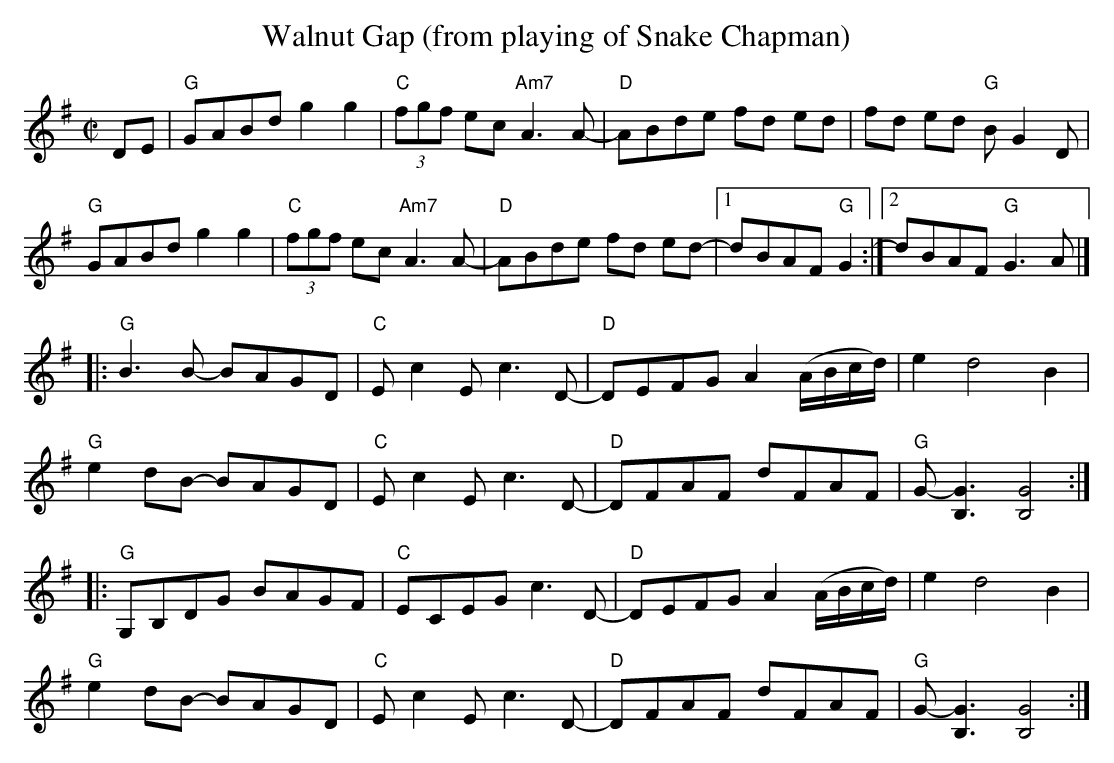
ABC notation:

X:1
T:Walnut Gap (from playing of Snake Chapman)
M:C|
L:1/8
K:G
DE|"G"GABd g2g2|"C"(3fgf ec"Am7"A3 A-|"D"ABde fd ed | fd ed "G"BG2D|
"G"GABd g2g2|"C"(3fgf ec"Am7"A3 A-|"D"ABde fd ed- |1 dBAF "G"G2:|[2 dBAF "G"G3 A|]
|:"G"B3 B- BAGD|"C"Ec2E c3 D-|"D"DEFG A2 (A/B/c/d/)|e2 d4 B2|
"G"e2 dB- BAGD|"C"Ec2E c3 D-|"D"DFAF dFAF|"G"G- [G3B,3] [G4B,4] :|
|:"G"G,B,DG BAGF|"C"ECEG c3 D-|"D"DEFG A2 (A/B/c/d/)|e2 d4 B2|
"G"e2 dB- BAGD|"C"Ec2E c3 D-|"D"DFAF dFAF|"G"G- [G3B,3] [G4B,4]:|

$SmallLMargin
$SmallRMargin
